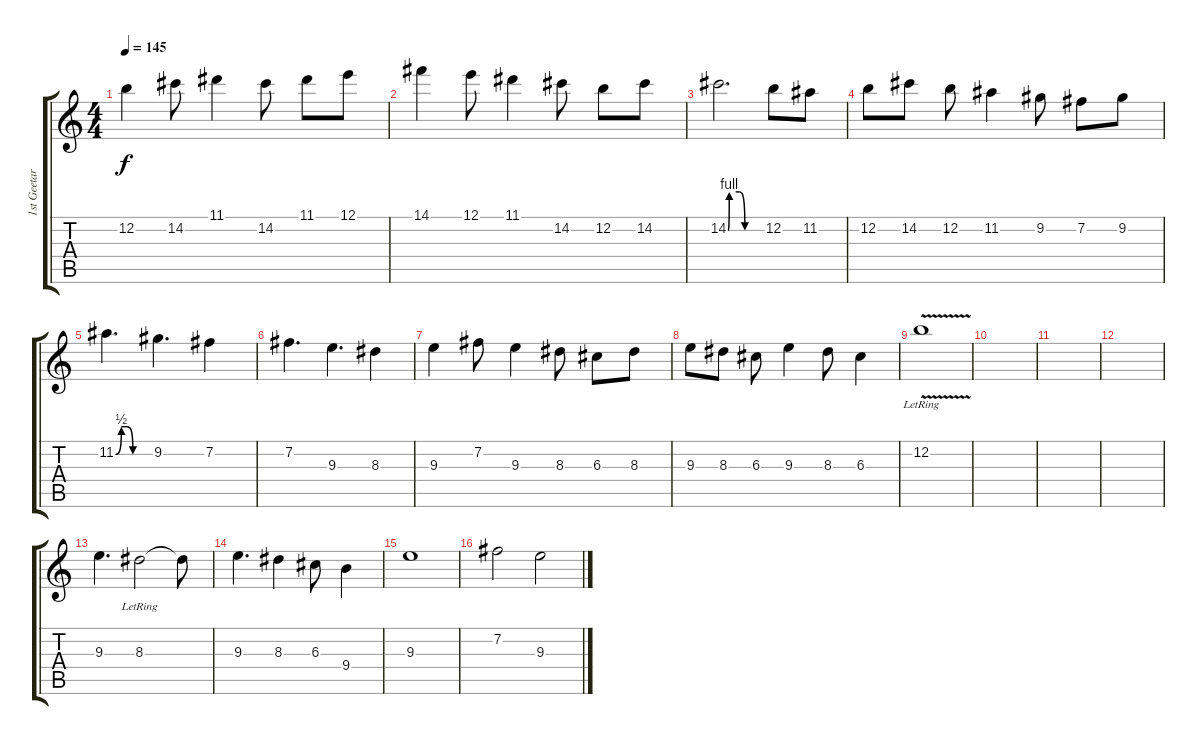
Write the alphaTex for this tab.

\track ("1st Geetar" "1st Geetar") {instrument overdrivenguitar}
\staff {score tabs}
\tuning (E4 B3 G3 D3 A2 E2) {hide}
\ts (4 4)
\tempo 145
\clef g2
\ks c
12.2.4{dy f} 14.2.8 11.1.4 14.2.8 11.1.8 12.1.8 |
14.1.4 12.1.8 11.1.4 14.2.8 12.2.8 14.2.8 |
14.2{be (custom 0 0 2 4 20 4 30 0 60 0)}.2{d} 12.2.8 11.2.8 |
12.2.8 14.2.8 12.2.8 11.2.4 9.2.8 7.2.8 9.2.8 |
11.2{be (custom 0 0 10 2 20 2 30 0 60 0)}.4{d} 9.2.4{d} 7.2.4 |
7.2.4{d} 9.3.4{d} 8.3.4 |
9.3.4 7.2.8 9.3.4 8.3.8 6.3.8 8.3.8 |
9.3.8 8.3.8 6.3.8 9.3.4 8.3.8 6.3.4 |
12.2{v lr}.1 |
|
|
|
9.3.4{d} 8.3{lr}.2 8.3{t}.8 |
9.3.4{d} 8.3.4 6.3.8 9.4.4 |
9.3.1 |
7.2.2 9.3.2
